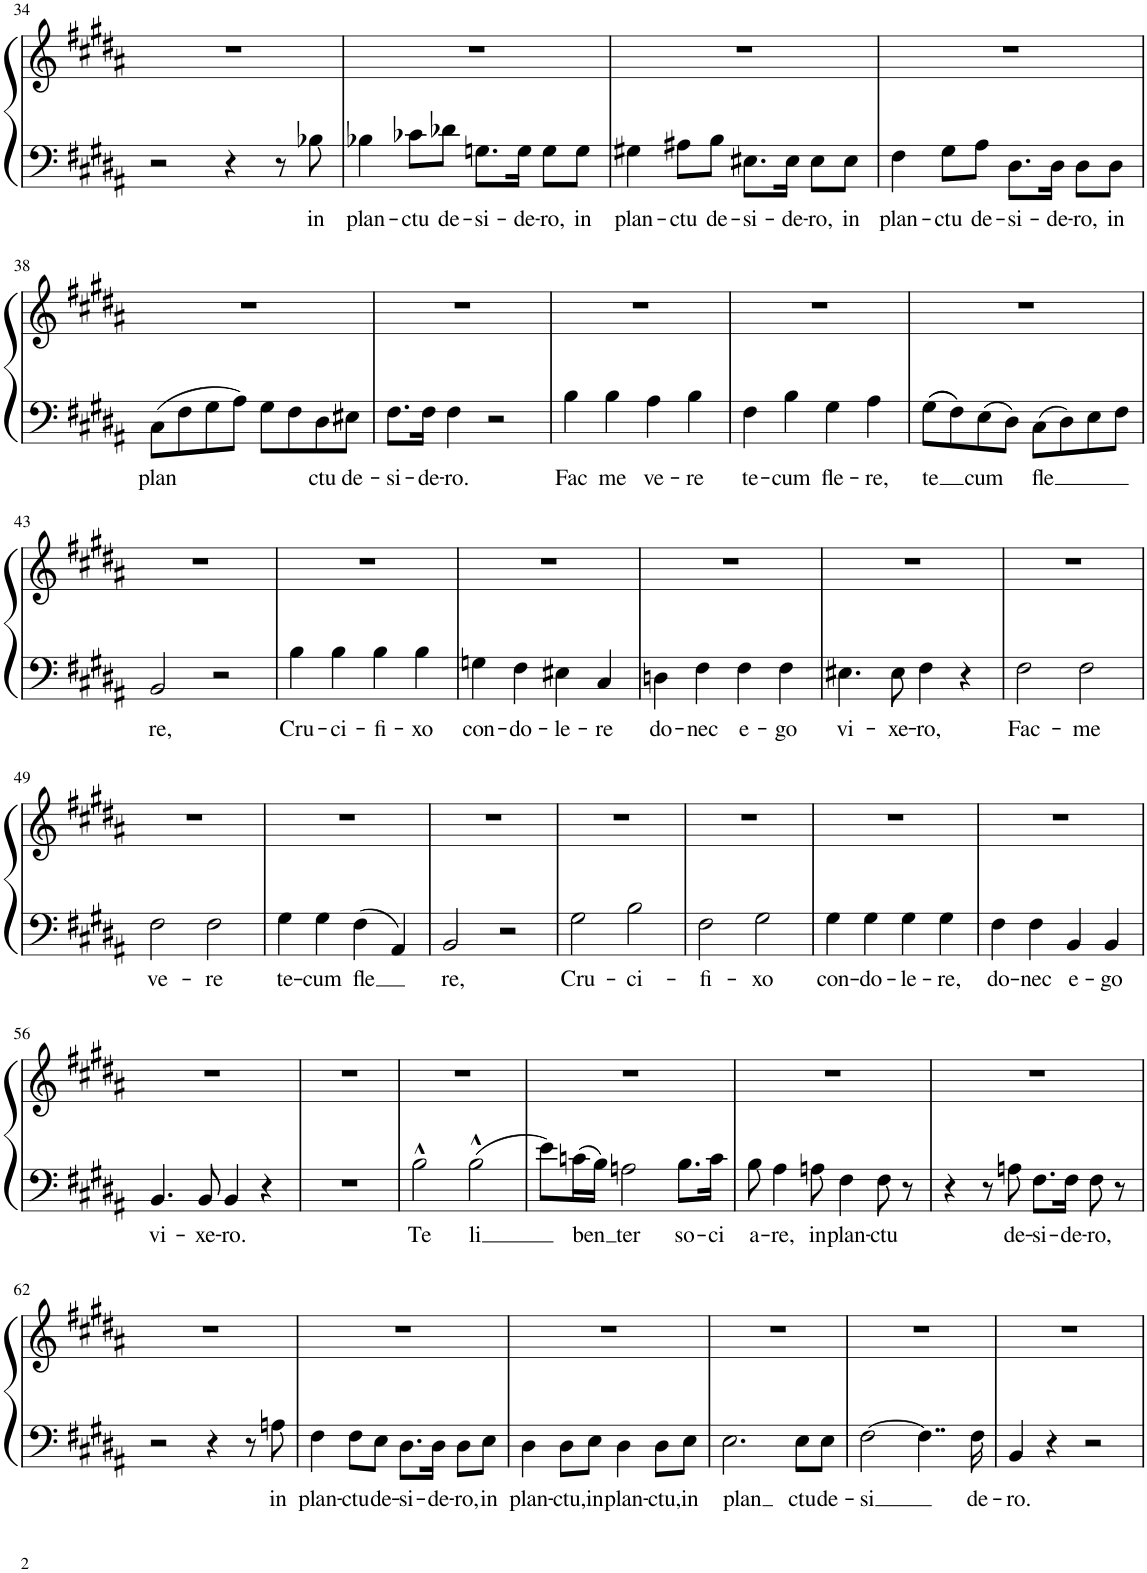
**kern	**text	**kern
*part1	*part1	*part1
*staff2	*staff2	*staff1
*I"Piano	*	*
*I'Pno.	*	*
!!LO:PB:g=z
*clefF4	*	*clefG2
*k[f#c#g#d#a#]	*	*k[f#c#g#d#a#]
*M4/4	*	*M4/4
*met(c)	*	*met(c)
=34	=34	=34
2r	.	1r
4r	.	.
8r	.	.
!	!LO:LY:b	!
8B-X\	in	.
=35	=35	=35
!	!LO:LY:b	!
4B-X\	plan-	1r
!	!LO:LY:b	!
8c-X\L	-ctu	.
!	!LO:LY:b	!
8d-X\J	de-	.
!	!LO:LY:b	!
8.Gn\L	-si-	.
!	!LO:LY:b	!
16G\Jk	-de-	.
!	!LO:LY:b	!
8G\L	-ro,	.
!	!LO:LY:b	!
8G\J	in	.
=36	=36	=36
!	!LO:LY:b	!
4G#X\	plan-	1r
!	!LO:LY:b	!
8A#X\L	-ctu	.
!	!LO:LY:b	!
8B\J	de-	.
!	!LO:LY:b	!
8.E#X\L	-si-	.
!	!LO:LY:b	!
16E#\Jk	-de-	.
!	!LO:LY:b	!
8E#\L	-ro,	.
!	!LO:LY:b	!
8E#\J	in	.
=37	=37	=37
!	!LO:LY:b	!
4F#\	plan-	1r
!	!LO:LY:b	!
8G#\L	-ctu	.
!	!LO:LY:b	!
8A#\J	de-	.
!	!LO:LY:b	!
8.D#\L	-si-	.
!	!LO:LY:b	!
16D#\Jk	-de-	.
!	!LO:LY:b	!
8D#\L	-ro,	.
!	!LO:LY:b	!
8D#\J	in	.
!!LO:LB:g=z
=38	=38	=38
!	!LO:LY:b	!
8C#\L	plan	1r
8F#\	.	.
8G#\	.	.
8A#\J	.	.
8G#\L	.	.
8F#\	.	.
!	!LO:LY:b	!
8D#\	ctu	.
!	!LO:LY:b	!
8E#X\J	de-	.
=39	=39	=39
!	!LO:LY:b	!
8.F#\L	-si-	1r
!	!LO:LY:b	!
16F#\Jk	-de-	.
!	!LO:LY:b	!
4F#\	-ro.	.
2r	.	.
=40	=40	=40
!	!LO:LY:b	!
4B\	Fac	1r
!	!LO:LY:b	!
4B\	me	.
!	!LO:LY:b	!
4A#\	ve-	.
!	!LO:LY:b	!
4B\	-re	.
=41	=41	=41
!	!LO:LY:b	!
4F#\	te-	1r
!	!LO:LY:b	!
4B\	-cum	.
!	!LO:LY:b	!
4G#\	fle-	.
!	!LO:LY:b	!
4A#\	-re,	.
=42	=42	=42
!	!LO:LY:b	!
8G#\L	-te	1r
8F#\	.	.
!	!LO:LY:b	!
8E\	cum	.
8D#\J	.	.
!	!LO:LY:b	!
8C#\L	fle	.
8D#\	.	.
8E\	.	.
8F#\J	.	.
!!LO:LB:g=z
=43	=43	=43
!	!LO:LY:b	!
2BB/	re,	1r
2r	.	.
=44	=44	=44
!	!LO:LY:b	!
4B\	Cru-	1r
!	!LO:LY:b	!
4B\	-ci-	.
!	!LO:LY:b	!
4B\	-fi-	.
!	!LO:LY:b	!
4B\	-xo	.
=45	=45	=45
!	!LO:LY:b	!
4Gn\	con-	1r
!	!LO:LY:b	!
4F#\	-do-	.
!	!LO:LY:b	!
4E#X\	-le-	.
!	!LO:LY:b	!
4C#/	-re	.
=46	=46	=46
!	!LO:LY:b	!
4Dn\	do-	1r
!	!LO:LY:b	!
4F#\	-nec	.
!	!LO:LY:b	!
4F#\	e-	.
!	!LO:LY:b	!
4F#\	-go	.
=47	=47	=47
!	!LO:LY:b	!
4.E#X\	vi-	1r
!	!LO:LY:b	!
8E#\	-xe-	.
!	!LO:LY:b	!
4F#\	-ro,	.
4r	.	.
=48	=48	=48
!	!LO:LY:b	!
2F#\	Fac-	1r
!	!LO:LY:b	!
2F#\	-me	.
!!LO:LB:g=z
=49	=49	=49
!	!LO:LY:b	!
2F#\	ve-	1r
!	!LO:LY:b	!
2F#\	-re	.
=50	=50	=50
!	!LO:LY:b	!
4G#\	te-	1r
!	!LO:LY:b	!
4G#\	-cum	.
!	!LO:LY:b	!
4F#\	fle	.
4AA#/	.	.
=51	=51	=51
!	!LO:LY:b	!
2BB/	re,	1r
2r	.	.
=52	=52	=52
!	!LO:LY:b	!
2G#\	Cru-	1r
!	!LO:LY:b	!
2B\	-ci-	.
=53	=53	=53
!	!LO:LY:b	!
2F#\	-fi-	1r
!	!LO:LY:b	!
2G#\	-xo	.
=54	=54	=54
!	!LO:LY:b	!
4G#\	con-	1r
!	!LO:LY:b	!
4G#\	-do-	.
!	!LO:LY:b	!
4G#\	-le-	.
!	!LO:LY:b	!
4G#\	-re,	.
=55	=55	=55
!	!LO:LY:b	!
4F#\	do-	1r
!	!LO:LY:b	!
4F#\	-nec	.
!	!LO:LY:b	!
4BB/	e-	.
!	!LO:LY:b	!
4BB/	-go	.
!!LO:LB:g=z
=56	=56	=56
!	!LO:LY:b	!
4.BB/	vi-	1r
!	!LO:LY:b	!
8BB/	-xe-	.
!	!LO:LY:b	!
4BB/	-ro.	.
4r	.	.
=57	=57	=57
1r	.	1r
=58	=58	=58
!	!LO:LY:b	!
2B^^\	Te	1r
!	!LO:LY:b	!
2B^^\	li	.
=59	=59	=59
8e\L	.	1r
!	!LO:LY:b	!
16cn\L	ben	.
16B\JJ	.	.
!	!LO:LY:b	!
2An\	ter	.
!	!LO:LY:b	!
8.B\L	so-	.
!	!LO:LY:b	!
16c\Jk	-ci	.
=60	=60	=60
!	!LO:LY:b	!
8B\	a-	1r
!	!LO:LY:b	!
4A#\	-re,	.
!	!LO:LY:b	!
8An\	in	.
!	!LO:LY:b	!
4F#\	plan-	.
!	!LO:LY:b	!
8F#\	-ctu	.
8r	.	.
=61	=61	=61
4r	.	1r
8r	.	.
!	!LO:LY:b	!
8An\	de-	.
!	!LO:LY:b	!
8.F#\L	-si-	.
!	!LO:LY:b	!
16F#\Jk	-de-	.
!	!LO:LY:b	!
8F#\	-ro,	.
8r	.	.
!!LO:LB:g=z
=62	=62	=62
2r	.	1r
4r	.	.
8r	.	.
!	!LO:LY:b	!
8An\	in	.
=63	=63	=63
!	!LO:LY:b	!
4F#\	plan-	1r
!	!LO:LY:b	!
8F#\L	-ctu	.
!	!LO:LY:b	!
8E\J	de-	.
!	!LO:LY:b	!
8.D#\L	-si-	.
!	!LO:LY:b	!
16D#\Jk	-de-	.
!	!LO:LY:b	!
8D#\L	-ro,	.
!	!LO:LY:b	!
8E\J	in	.
=64	=64	=64
!	!LO:LY:b	!
4D#\	plan-	1r
!	!LO:LY:b	!
8D#\L	-ctu,	.
!	!LO:LY:b	!
8E\J	in	.
!	!LO:LY:b	!
4D#\	plan-	.
!	!LO:LY:b	!
8D#\L	-ctu,	.
!	!LO:LY:b	!
8E\J	in	.
=65	=65	=65
!	!LO:LY:b	!
2.E\	plan	1r
!	!LO:LY:b	!
8E\L	ctu	.
!	!LO:LY:b	!
8E\J	de-	.
=66	=66	=66
!	!LO:LY:b	!
[2F#\	-si	1r
4..F#\]	.	.
!	!LO:LY:b	!
16F#\	de-	.
=67	=67	=67
!	!LO:LY:b	!
4BB/	-ro.	1r
4r	.	.
2r	.	.
=	=	=
*-	*-	*-
